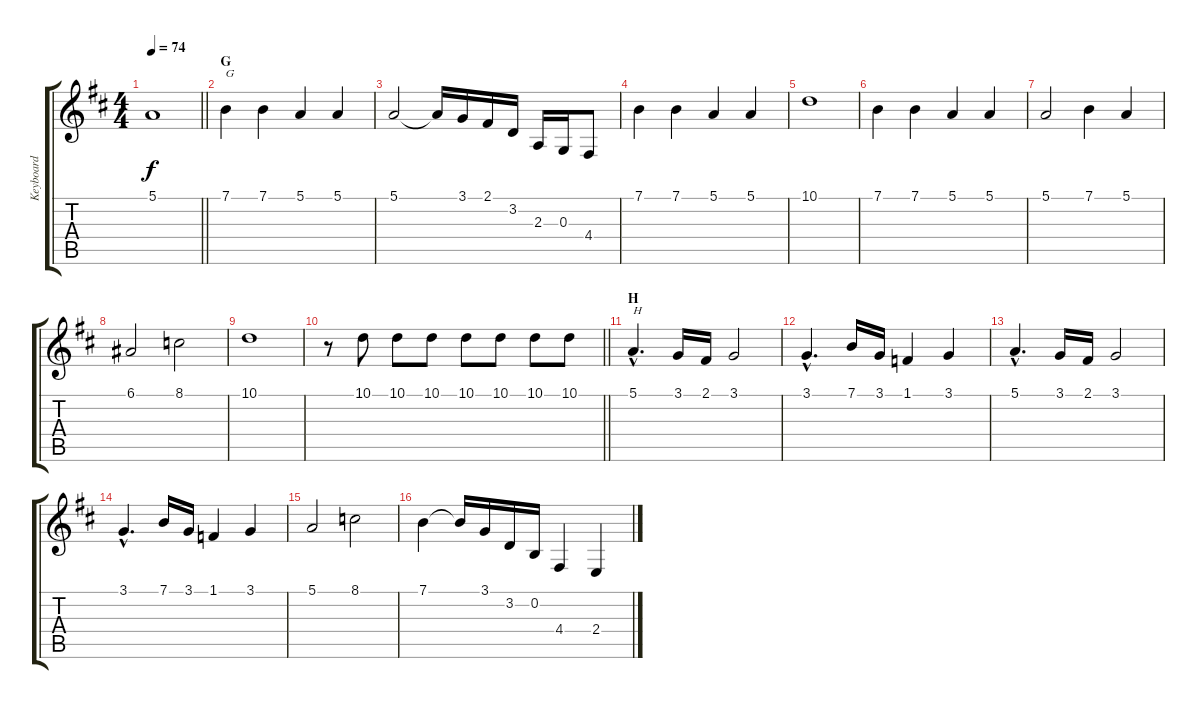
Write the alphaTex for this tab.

\track ("Keyboard" "Keyboard") {instrument stringensemble1}
\staff {score tabs}
\tuning (E4 B3 G3 D3 A2 E2) {hide}
\ts (4 4)
\tempo 74
\clef g2
\barLineRight lightlight
\ks d
5.1.1{dy f} |
\section ("" "G")
7.1.4{txt "G"} 7.1.4 5.1.4 5.1.4 |
5.1.2 5.1{t}.16 3.1.16 2.1.16 3.2.16 2.3.16 0.3.16 4.4.8 |
7.1.4 7.1.4 5.1.4 5.1.4 |
10.1.1 |
7.1.4 7.1.4 5.1.4 5.1.4 |
5.1.2 7.1.4 5.1.4 |
6.1.2 8.1.2 |
10.1.1 |
\barLineRight lightlight
r.8 10.1.8 10.1.8 10.1.8 10.1.8 10.1.8 10.1.8 10.1.8 |
\section ("" "H")
5.1{hac}.4{d txt "H"} 3.1.16 2.1.16 3.1.2 |
3.1{hac}.4{d} 7.1.16 3.1.16 1.1.4 3.1.4 |
5.1{hac}.4{d} 3.1.16 2.1.16 3.1.2 |
3.1{hac}.4{d} 7.1.16 3.1.16 1.1.4 3.1.4 |
5.1.2 8.1.2 |
7.1.4 7.1{t}.16 3.1.16 3.2.16 0.2.16 4.4.4 2.4.4
